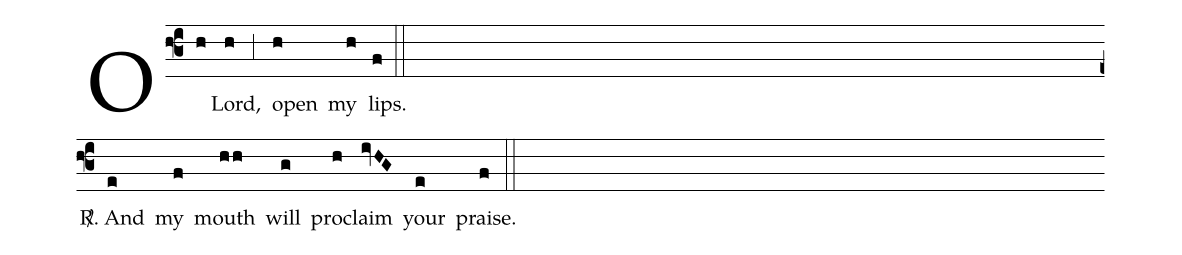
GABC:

%%
(f3)O(h) Lord,(h) (,3) open(h) my(h) lips.(f) (::) (Z) <sp>R/</sp>. And(e) my(f) mouth(hh) will(g) pro(h)claim(ivHG) your(e)  praise.(f) (::)
